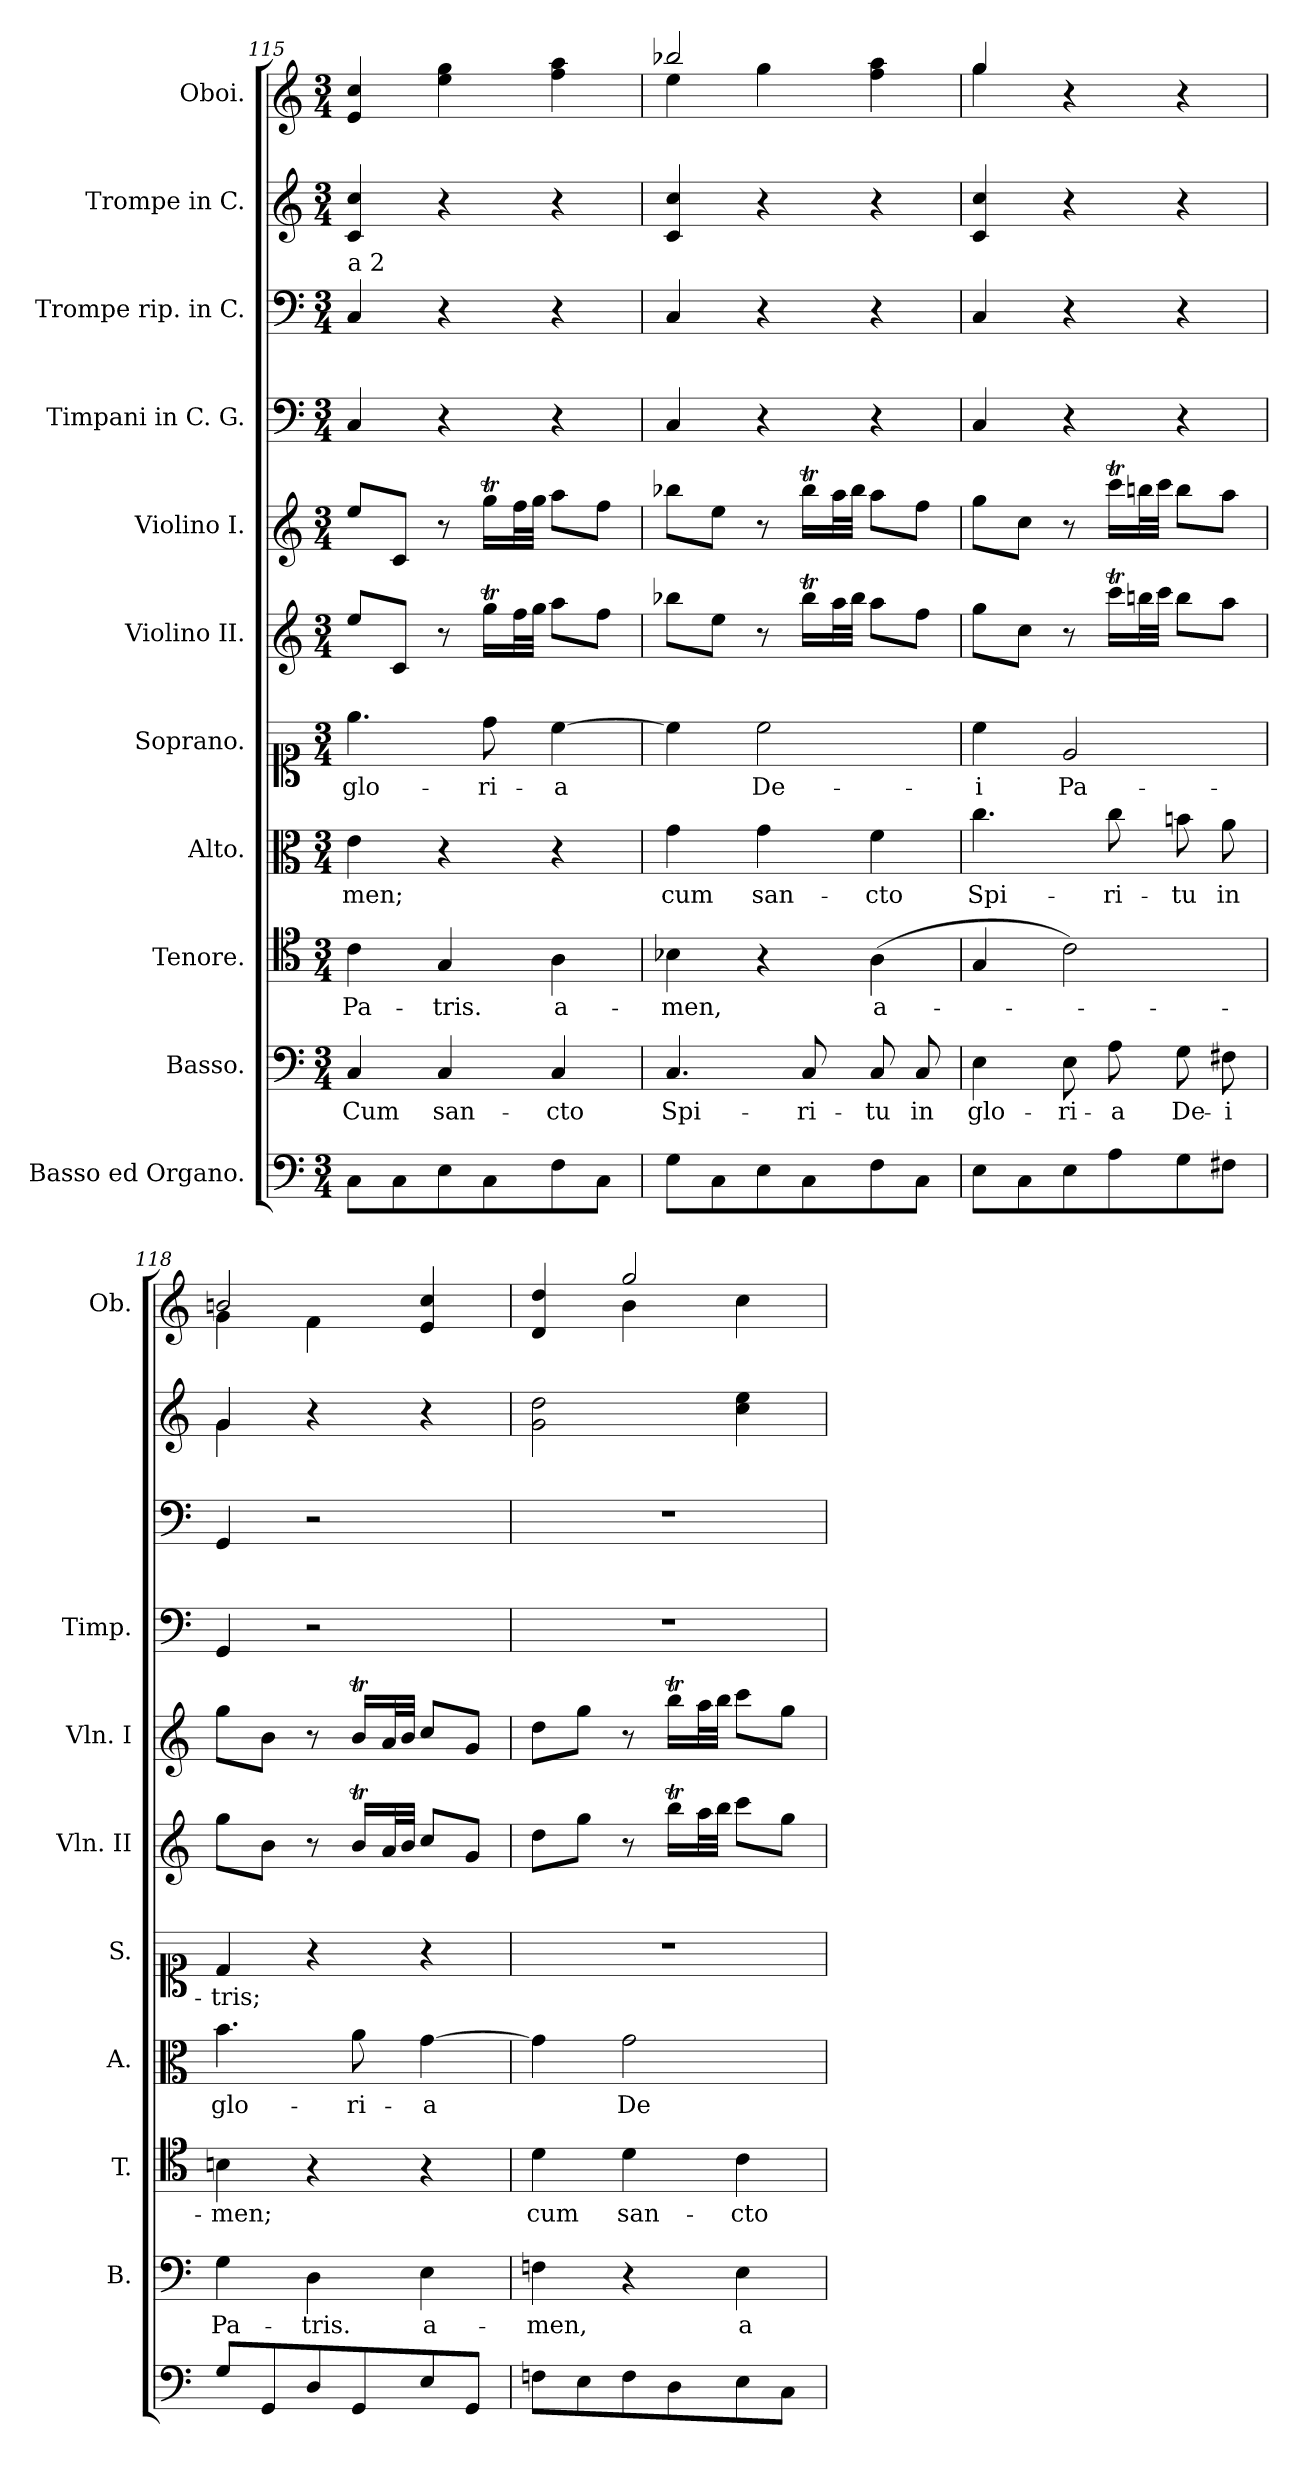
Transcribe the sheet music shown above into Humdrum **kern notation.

**kern	**kern	**text	**kern	**text	**kern	**text	**kern	**text	**kern	**kern	**kern	**kern	**kern	**kern
*part11	*part10	*part10	*part9	*part9	*part8	*part8	*part7	*part7	*part6	*part5	*part4	*part3	*part2	*part1
*staff11	*staff10	*staff10	*staff9	*staff9	*staff8	*staff8	*staff7	*staff7	*staff6	*staff5	*staff4	*staff3	*staff2	*staff1
*I"Basso ed  Organo.	*I"Basso.	*	*I"Tenore.	*	*I"Alto.	*	*I"Soprano.	*	*I"Violino II.	*I"Violino I.	*I"Timpani in C. G.	*I"Trompe rip. in C.	*I"Trompe in C.	*I"Oboi.
*	*I'B.	*	*I'T.	*	*I'A.	*	*I'S.	*	*I'Vln. II	*I'Vln. I	*I'Timp.	*	*	*I'Ob.
*clefF4	*clefF4	*	*clefC4	*	*clefC3	*	*clefC1	*	*clefG2	*clefG2	*clefF4	*clefF4	*clefG2	*clefG2
*k[]	*k[]	*	*k[]	*	*k[]	*	*k[]	*	*k[]	*k[]	*k[]	*k[]	*k[]	*k[]
*M3/4	*M3/4	*	*M3/4	*	*M3/4	*	*M3/4	*	*M3/4	*M3/4	*M3/4	*M3/4	*M3/4	*M3/4
=115	=115	=115	=115	=115	=115	=115	=115	=115	=115	=115	=115	=115	=115	=115
!	!	!	!	!	!	!	!	!	!	!	!	!LO:TX:a:t=a 2	!	!
!	!	!LO:LY:b	!	!LO:LY:b	!	!LO:LY:b	!	!LO:LY:b	!	!	!	!	!	!
*	*	*	*	*	*	*	*	*	*	*	*	*	*	*^
8C\L	4C/	Cum	4c\	Pa-	4e\	-men;	4.ee\	glo-	8ee/L	8ee/L	4C/	4C/	4c/ 4cc/	4e/ 4cc/	2.ryy
8C\	.	.	.	.	.	.	.	.	8c/J	8c/J	.	.	.	.	.
!	!	!LO:LY:b	!	!LO:LY:b	!	!	!	!	!	!	!	!	!	!	!
8E\	4C/	san-	4G/	-tris.	4r	.	.	.	8r	8r	4r	4r	4r	4ee\ 4gg\	.
!	!	!	!	!	!	!	!	!LO:LY:b	!	!	!	!	!	!	!
8C\	.	.	.	.	.	.	8dd\	-ri-	16ggT\LL	16ggT\LL	.	.	.	.	.
.	.	.	.	.	.	.	.	.	32ff\L	32ff\L	.	.	.	.	.
.	.	.	.	.	.	.	.	.	32gg\JJJ	32gg\JJJ	.	.	.	.	.
!	!	!LO:LY:b	!	!LO:LY:b	!	!	!	!LO:LY:b	!	!	!	!	!	!	!
8F\	4C/	-cto	4A\	a-	4r	.	[4cc\	-a	8aa\L	8aa\L	4r	4r	4r	4ff\ 4aa\	.
8C\J	.	.	.	.	.	.	.	.	8ff\J	8ff\J	.	.	.	.	.
=116	=116	=116	=116	=116	=116	=116	=116	=116	=116	=116	=116	=116	=116	=116	=116
!	!	!LO:LY:b	!	!LO:LY:b	!	!LO:LY:b	!	!	!	!	!	!	!	!	!
8G\L	4.C/	Spi-	4B-X\	-men,	4g\	cum	4cc\]	.	8bb-X\L	8bb-X\L	4C/	4C/	4c/ 4cc/	2bb-X/	4ee\
8C\	.	.	.	.	.	.	.	.	8ee\J	8ee\J	.	.	.	.	.
!	!	!	!	!	!	!LO:LY:b	!	!LO:LY:b	!	!	!	!	!	!	!
8E\	.	.	4r	.	4g\	san-	2cc\	De-	8r	8r	4r	4r	4r	.	4gg\
!	!	!LO:LY:b	!	!	!	!	!	!	!	!	!	!	!	!	!
8C\	8C/	-ri-	.	.	.	.	.	.	16bb-T\LL	16bb-T\LL	.	.	.	.	.
.	.	.	.	.	.	.	.	.	32aa\L	32aa\L	.	.	.	.	.
.	.	.	.	.	.	.	.	.	32bb-\JJJ	32bb-\JJJ	.	.	.	.	.
!	!	!LO:LY:b	!	!LO:LY:b	!	!LO:LY:b	!	!	!	!	!	!	!	!	!
8F\	8C/	-tu	(>4A\	a-	4f\	-cto	.	.	8aa\L	8aa\L	4r	4r	4r	4ff\ 4aa\	4ryy
!	!	!LO:LY:b	!	!	!	!	!	!	!	!	!	!	!	!	!
8C\J	8C/	in	.	.	.	.	.	.	8ff\J	8ff\J	.	.	.	.	.
=117	=117	=117	=117	=117	=117	=117	=117	=117	=117	=117	=117	=117	=117	=117	=117
!	!	!LO:LY:b	!	!	!	!LO:LY:b	!	!LO:LY:b	!	!	!	!	!	!	!
8E\L	4E\	glo-	4G/	.	4.cc\	Spi-	4cc\	-i	8gg\L	8gg\L	4C/	4C/	4c/ 4cc/	4gg/	4gg\
8C\	.	.	.	.	.	.	.	.	8cc\J	8cc\J	.	.	.	.	.
!	!	!LO:LY:b	!	!	!	!	!	!LO:LY:b	!	!	!	!	!	!	!
8E\	8E\	-ri-	2c\)	.	.	.	2e/	Pa-	8r	8r	4r	4r	4r	4r	4ryy
!	!	!LO:LY:b	!	!	!	!LO:LY:b	!	!	!	!	!	!	!	!	!
8A\	8A\	-a	.	.	8cc\	-ri-	.	.	16cccT\LL	16cccT\LL	.	.	.	.	.
.	.	.	.	.	.	.	.	.	32bbn\L	32bbn\L	.	.	.	.	.
.	.	.	.	.	.	.	.	.	32ccc\JJJ	32ccc\JJJ	.	.	.	.	.
!	!	!LO:LY:b	!	!	!	!LO:LY:b	!	!	!	!	!	!	!	!	!
8G\	8G\	De-	.	.	8bn\	-tu	.	.	8bb\L	8bb\L	4r	4r	4r	4r	4ryy
!	!	!LO:LY:b	!	!	!	!LO:LY:b	!	!	!	!	!	!	!	!	!
8F#X\J	8F#X\	-i	.	.	8a\	in	.	.	8aa\J	8aa\J	.	.	.	.	.
=118	=118	=118	=118	=118	=118	=118	=118	=118	=118	=118	=118	=118	=118	=118	=118
!	!	!LO:LY:b	!	!LO:LY:b	!	!LO:LY:b	!	!LO:LY:b	!	!	!	!	!	!	!
*	*	*	*	*	*	*	*	*	*	*	*	*	*^	*	*
8G/L	4G\	Pa-	4Bn\	-men;	4.b\	glo-	4d/	-tris;	8gg\L	8gg\L	4GG/	4GG/	4g/	4g\	2bn/	4g\
8GG/	.	.	.	.	.	.	.	.	8b\J	8b\J	.	.	.	.	.	.
!	!	!LO:LY:b	!	!	!	!	!	!	!	!	!	!	!	!	!	!
8D/	4D\	-tris.	4r	.	.	.	4r	.	8r	8r	2r	2r	4r	4ryy	.	4f\
!	!	!	!	!	!	!LO:LY:b	!	!	!	!	!	!	!	!	!	!
8GG/	.	.	.	.	8a\	-ri-	.	.	16bt/LL	16bt/LL	.	.	.	.	.	.
.	.	.	.	.	.	.	.	.	32a/L	32a/L	.	.	.	.	.	.
.	.	.	.	.	.	.	.	.	32b/JJJ	32b/JJJ	.	.	.	.	.	.
!	!	!LO:LY:b	!	!	!	!LO:LY:b	!	!	!	!	!	!	!	!	!	!
8E/	4E\	a-	4r	.	[4g\	-a	4r	.	8cc/L	8cc/L	.	.	4r	4ryy	4e/ 4cc/	4reyy
8GG/J	.	.	.	.	.	.	.	.	8g/J	8g/J	.	.	.	.	.	.
*	*	*	*	*	*	*	*	*	*	*	*	*	*v	*v	*	*
=119	=119	=119	=119	=119	=119	=119	=119	=119	=119	=119	=119	=119	=119	=119	=119
!	!	!LO:LY:b	!	!LO:LY:b	!	!	!	!	!	!	!	!	!	!	!
8Fn\L	4Fn\	-men,	4d\	cum	4g\]	.	2.r	.	8dd\L	8dd\L	2.r	2.r	2g\ 2dd\	4d/ 4dd/	4ryy
8E\	.	.	.	.	.	.	.	.	8gg\J	8gg\J	.	.	.	.	.
!	!	!	!	!LO:LY:b	!	!LO:LY:b	!	!	!	!	!	!	!	!	!
8F\	4r	.	4d\	san-	2g\	De-	.	.	8r	8r	.	.	.	2gg/	4b\
8D\	.	.	.	.	.	.	.	.	16bbt\LL	16bbt\LL	.	.	.	.	.
.	.	.	.	.	.	.	.	.	32aa\L	32aa\L	.	.	.	.	.
.	.	.	.	.	.	.	.	.	32bb\JJJ	32bb\JJJ	.	.	.	.	.
!	!	!LO:LY:b	!	!LO:LY:b	!	!	!	!	!	!	!	!	!	!	!
8E\	4E\	a-	4c\	-cto	.	.	.	.	8ccc\L	8ccc\L	.	.	4cc\ 4ee\	.	4cc\
8C\J	.	.	.	.	.	.	.	.	8gg\J	8gg\J	.	.	.	.	.
*	*	*	*	*	*	*	*	*	*	*	*	*	*	*v	*v
=	=	=	=	=	=	=	=	=	=	=	=	=	=	=
*-	*-	*-	*-	*-	*-	*-	*-	*-	*-	*-	*-	*-	*-	*-
